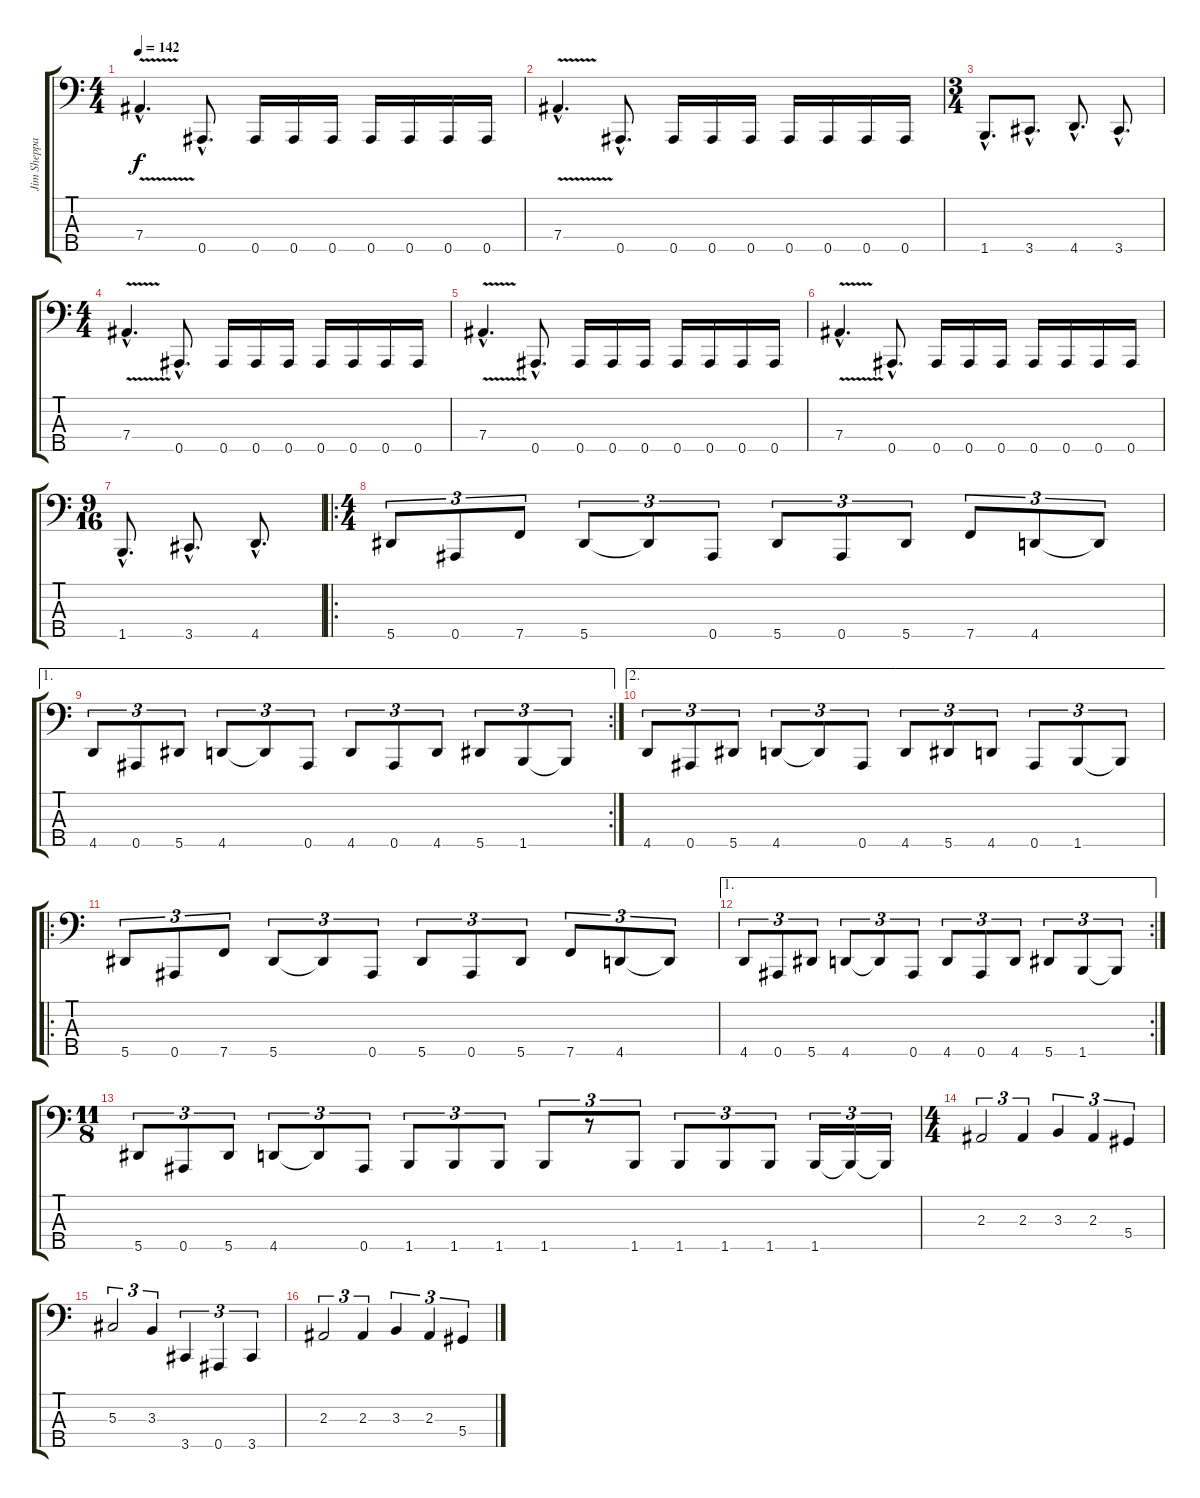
\track ("Jim Sheppard" "Jim Sheppa") {instrument electricbasspick}
\staff {score tabs}
\tuning (Gb2 Db2 Ab1 Eb1 Bb0) {hide}
\ts (4 4)
\tempo 142
\clef f4
\ks c
7.4{v hac}.4{d dy f} 0.5{hac}.8{d} 0.5.16 0.5.16 0.5.16 0.5.16 0.5.16 0.5.16 0.5.16 |
7.4{v hac}.4{d} 0.5{hac}.8{d} 0.5.16 0.5.16 0.5.16 0.5.16 0.5.16 0.5.16 0.5.16 |
\ts (3 4)
1.5{hac}.8{d} 3.5{hac}.8{d} 4.5{hac}.8{d} 3.5{hac}.8{d} |
\ts (4 4)
7.4{v hac}.4{d} 0.5{hac}.8{d} 0.5.16 0.5.16 0.5.16 0.5.16 0.5.16 0.5.16 0.5.16 |
7.4{v hac}.4{d} 0.5{hac}.8{d} 0.5.16 0.5.16 0.5.16 0.5.16 0.5.16 0.5.16 0.5.16 |
7.4{v hac}.4{d} 0.5{hac}.8{d} 0.5.16 0.5.16 0.5.16 0.5.16 0.5.16 0.5.16 0.5.16 |
\ts (9 16)
1.5{hac}.8{d} 3.5{hac}.8{d} 4.5{hac}.8{d} |
\ro
\ts (4 4)
5.5.8{tu (3 2)} 0.5.8{tu (3 2)} 7.5.8{tu (3 2)} 5.5.8{tu (3 2)} 5.5{t}.8{tu (3 2)} 0.5.8{tu (3 2)} 5.5.8{tu (3 2)} 0.5.8{tu (3 2)} 5.5.8{tu (3 2)} 7.5.8{tu (3 2)} 4.5.8{tu (3 2)} 4.5{t}.8{tu (3 2)} |
\ae 1
\rc 2
4.5.8{tu (3 2)} 0.5.8{tu (3 2)} 5.5.8{tu (3 2)} 4.5.8{tu (3 2)} 4.5{t}.8{tu (3 2)} 0.5.8{tu (3 2)} 4.5.8{tu (3 2)} 0.5.8{tu (3 2)} 4.5.8{tu (3 2)} 5.5.8{tu (3 2)} 1.5.8{tu (3 2)} 1.5{t}.8{tu (3 2)} |
\ae 2
4.5.8{tu (3 2)} 0.5.8{tu (3 2)} 5.5.8{tu (3 2)} 4.5.8{tu (3 2)} 4.5{t}.8{tu (3 2)} 0.5.8{tu (3 2)} 4.5.8{tu (3 2)} 5.5.8{tu (3 2)} 4.5.8{tu (3 2)} 0.5.8{tu (3 2)} 1.5.8{tu (3 2)} 1.5{t}.8{tu (3 2)} |
\ro
5.5.8{tu (3 2)} 0.5.8{tu (3 2)} 7.5.8{tu (3 2)} 5.5.8{tu (3 2)} 5.5{t}.8{tu (3 2)} 0.5.8{tu (3 2)} 5.5.8{tu (3 2)} 0.5.8{tu (3 2)} 5.5.8{tu (3 2)} 7.5.8{tu (3 2)} 4.5.8{tu (3 2)} 4.5{t}.8{tu (3 2)} |
\ae 1
\rc 2
4.5.8{tu (3 2)} 0.5.8{tu (3 2)} 5.5.8{tu (3 2)} 4.5.8{tu (3 2)} 4.5{t}.8{tu (3 2)} 0.5.8{tu (3 2)} 4.5.8{tu (3 2)} 0.5.8{tu (3 2)} 4.5.8{tu (3 2)} 5.5.8{tu (3 2)} 1.5.8{tu (3 2)} 1.5{t}.8{tu (3 2)} |
\ts (11 8)
5.5.8{tu (3 2)} 0.5.8{tu (3 2)} 5.5.8{tu (3 2)} 4.5.8{tu (3 2)} 4.5{t}.8{tu (3 2)} 0.5.8{tu (3 2)} 1.5.8{tu (3 2)} 1.5.8{tu (3 2)} 1.5.8{tu (3 2)} 1.5.8{tu (3 2)} r.8{tu (3 2)} 1.5.8{tu (3 2)} 1.5.8{tu (3 2)} 1.5.8{tu (3 2)} 1.5.8{tu (3 2)} 1.5.16{tu (3 2)} 1.5{t}.16{tu (3 2)} 1.5{t}.16{tu (3 2)} |
\ts (4 4)
2.3.2{tu (3 2)} 2.3.4{tu (3 2)} 3.3.4{tu (3 2)} 2.3.4{tu (3 2)} 5.4.4{tu (3 2)} |
5.3.2{tu (3 2)} 3.3.4{tu (3 2)} 3.5.4{tu (3 2)} 0.5.4{tu (3 2)} 3.5.4{tu (3 2)} |
2.3.2{tu (3 2)} 2.3.4{tu (3 2)} 3.3.4{tu (3 2)} 2.3.4{tu (3 2)} 5.4.4{tu (3 2)}
